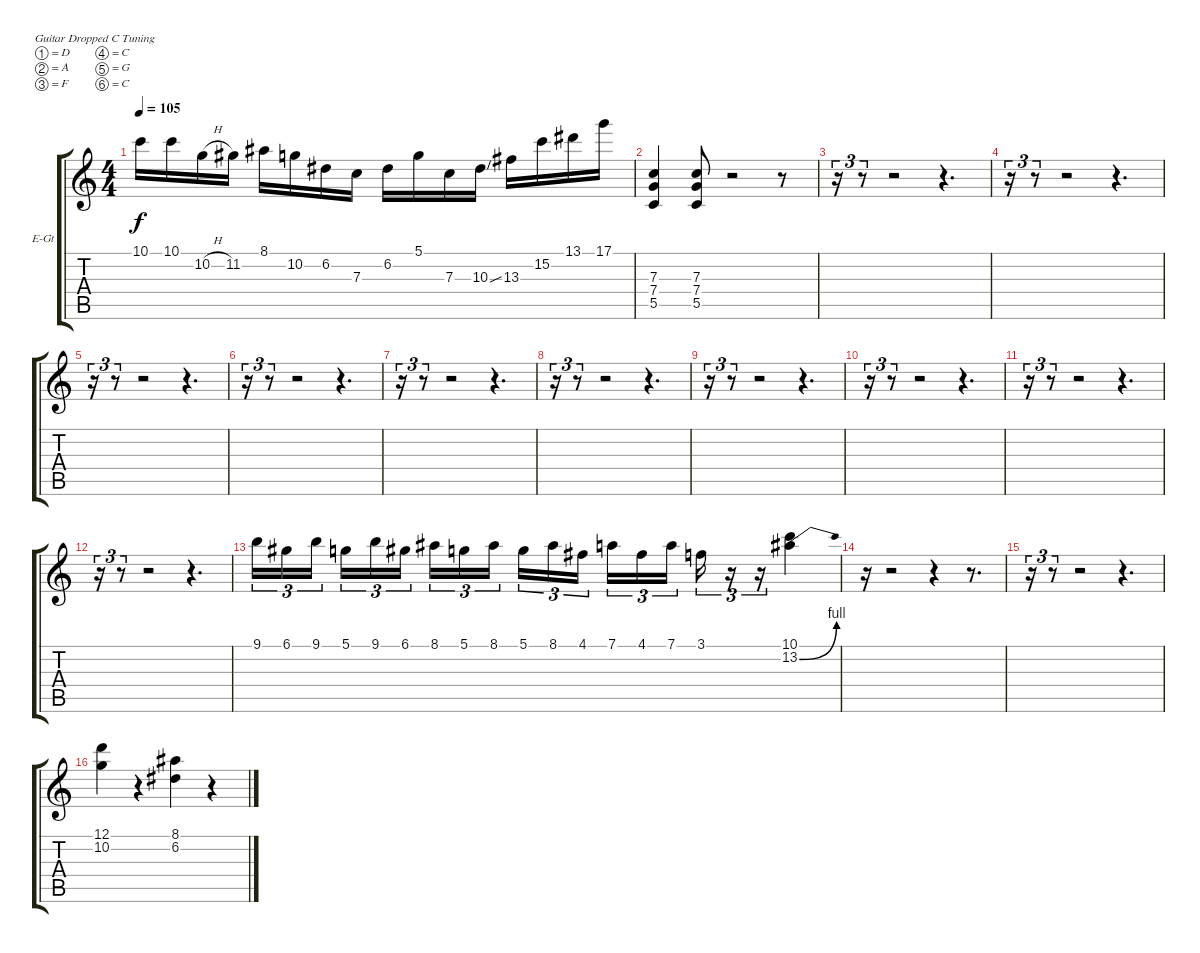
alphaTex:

\bracketExtendMode groupsimilarinstruments
\firstSystemTrackNameOrientation horizontal
\otherSystemsTrackNameOrientation horizontal
\track ("Brendan" "E-Gt") {instrument distortionguitar}
\staff {score tabs}
\tuning (D4 A3 F3 C3 G2 C2)
\ts (4 4)
\tempo 105
\clef g2
\ks c
10.1.16{dy f} 10.1.16 10.2{h}.16 11.2.16 8.1.16 10.2.16 6.2.16 7.3.16 6.2.16 5.1.16 7.3.16 10.3{ss}.16 13.3.16 15.2.16 13.1.16 17.1.16 |
(7.3 7.4 5.5).4 (7.3 7.4 5.5).8 r.2 r.8 |
r.16{tu (3 2)} r.8{tu (3 2)} r.2 r.4{d} |
r.16{tu (3 2)} r.8{tu (3 2)} r.2 r.4{d} |
r.16{tu (3 2)} r.8{tu (3 2)} r.2 r.4{d} |
r.16{tu (3 2)} r.8{tu (3 2)} r.2 r.4{d} |
r.16{tu (3 2)} r.8{tu (3 2)} r.2 r.4{d} |
r.16{tu (3 2)} r.8{tu (3 2)} r.2 r.4{d} |
r.16{tu (3 2)} r.8{tu (3 2)} r.2 r.4{d} |
r.16{tu (3 2)} r.8{tu (3 2)} r.2 r.4{d} |
r.16{tu (3 2)} r.8{tu (3 2)} r.2 r.4{d} |
r.16{tu (3 2)} r.8{tu (3 2)} r.2 r.4{d} |
9.1.16{tu (3 2)} 6.1.16{tu (3 2)} 9.1.16{tu (3 2)} 5.1.16{tu (3 2)} 9.1.16{tu (3 2)} 6.1.16{tu (3 2)} 8.1.16{tu (3 2)} 5.1.16{tu (3 2)} 8.1.16{tu (3 2)} 5.1.16{tu (3 2)} 8.1.16{tu (3 2)} 4.1.16{tu (3 2)} 7.1.16{tu (3 2)} 4.1.16{tu (3 2)} 7.1.16{tu (3 2)} 3.1.16{tu (3 2)} r.16{tu (3 2)} r.16{tu (3 2)} (10.1 13.2{be (bend 0 0 60 4)}).4 |
r.16 r.2 r.4 r.8{d} |
r.16{tu (3 2)} r.8{tu (3 2)} r.2 r.4{d} |
(12.1 10.2).4 r.4 (8.1 6.2).4 r.4
